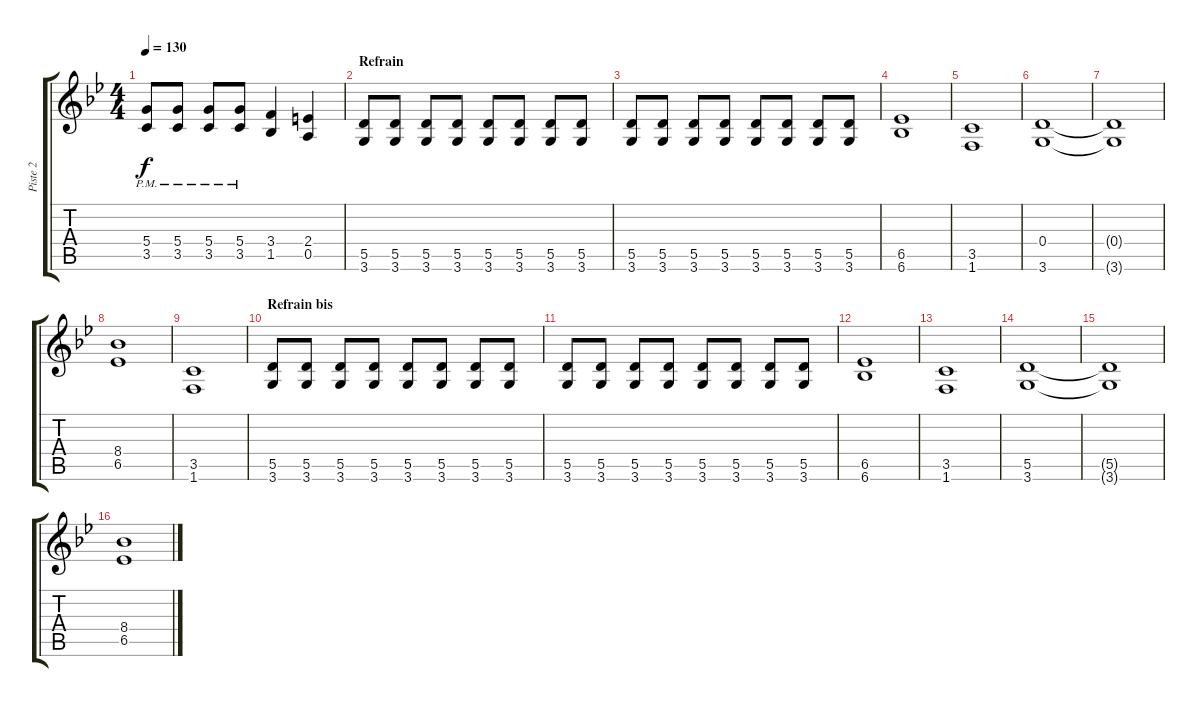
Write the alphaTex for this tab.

\track ("Piste 2" "Piste 2") {instrument distortionguitar}
\staff {score tabs}
\tuning (E4 B3 G3 D3 A2 E2) {hide}
\ts (4 4)
\tempo 130
\clef g2
\ks gminor
(5.4{pm} 3.5{pm}).8{dy f} (5.4{pm} 3.5{pm}).8 (5.4{pm} 3.5{pm}).8 (5.4{pm} 3.5{pm}).8 (3.4 1.5).4 (2.4 0.5).4 |
\section ("" "Refrain")
(5.5 3.6).8 (5.5 3.6).8 (5.5 3.6).8 (5.5 3.6).8 (5.5 3.6).8 (5.5 3.6).8 (5.5 3.6).8 (5.5 3.6).8 |
(5.5 3.6).8 (5.5 3.6).8 (5.5 3.6).8 (5.5 3.6).8 (5.5 3.6).8 (5.5 3.6).8 (5.5 3.6).8 (5.5 3.6).8 |
(6.5 6.6).1 |
(3.5 1.6).1 |
(0.4 3.6).1 |
(0.4{t} 3.6{t}).1 |
(8.4 6.5).1 |
(3.5 1.6).1 |
\section ("" "Refrain bis")
(5.5 3.6).8 (5.5 3.6).8 (5.5 3.6).8 (5.5 3.6).8 (5.5 3.6).8 (5.5 3.6).8 (5.5 3.6).8 (5.5 3.6).8 |
(5.5 3.6).8 (5.5 3.6).8 (5.5 3.6).8 (5.5 3.6).8 (5.5 3.6).8 (5.5 3.6).8 (5.5 3.6).8 (5.5 3.6).8 |
(6.5 6.6).1 |
(3.5 1.6).1 |
(5.5 3.6).1 |
(5.5{t} 3.6{t}).1 |
(8.4 6.5).1
